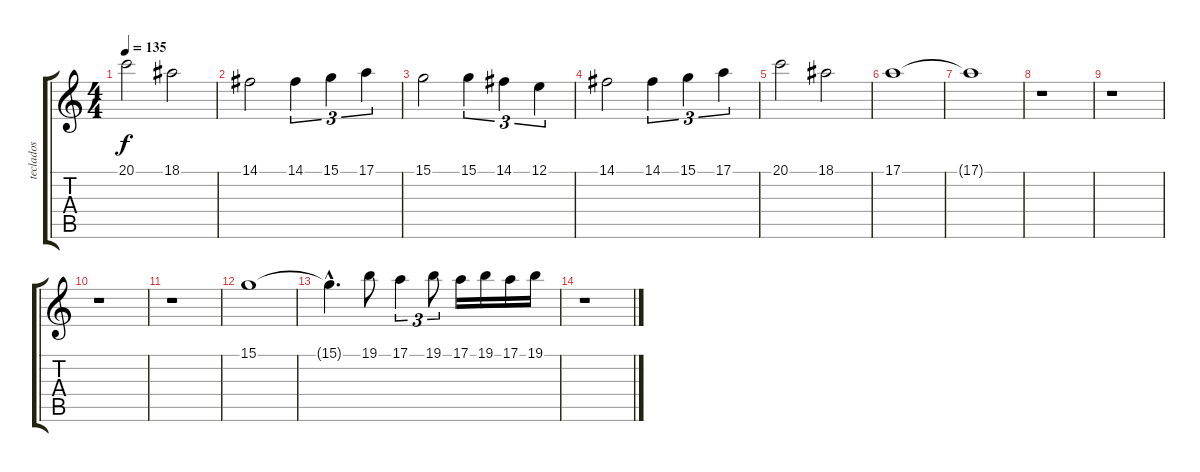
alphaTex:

\track ("teclados" "teclados") {instrument stringensemble1}
\staff {score tabs}
\tuning (E4 B3 G3 D3 A2 E2) {hide}
\ts (4 4)
\tempo 135
\clef g2
\ks c
20.1.2{dy f} 18.1.2 |
14.1.2 14.1.4{tu (3 2)} 15.1.4{tu (3 2)} 17.1.4{tu (3 2)} |
15.1.2 15.1.4{tu (3 2)} 14.1.4{tu (3 2)} 12.1.4{tu (3 2)} |
14.1.2 14.1.4{tu (3 2)} 15.1.4{tu (3 2)} 17.1.4{tu (3 2)} |
20.1.2 18.1.2 |
17.1.1 |
17.1{t}.1 |
r.1 |
r.1 |
r.1 |
r.1 |
15.1.1 |
15.1{hac t}.4{d} 19.1.8 17.1.4{tu (3 2)} 19.1.8{tu (3 2)} 17.1.16 19.1.16 17.1.16 19.1.16 |
r.1
